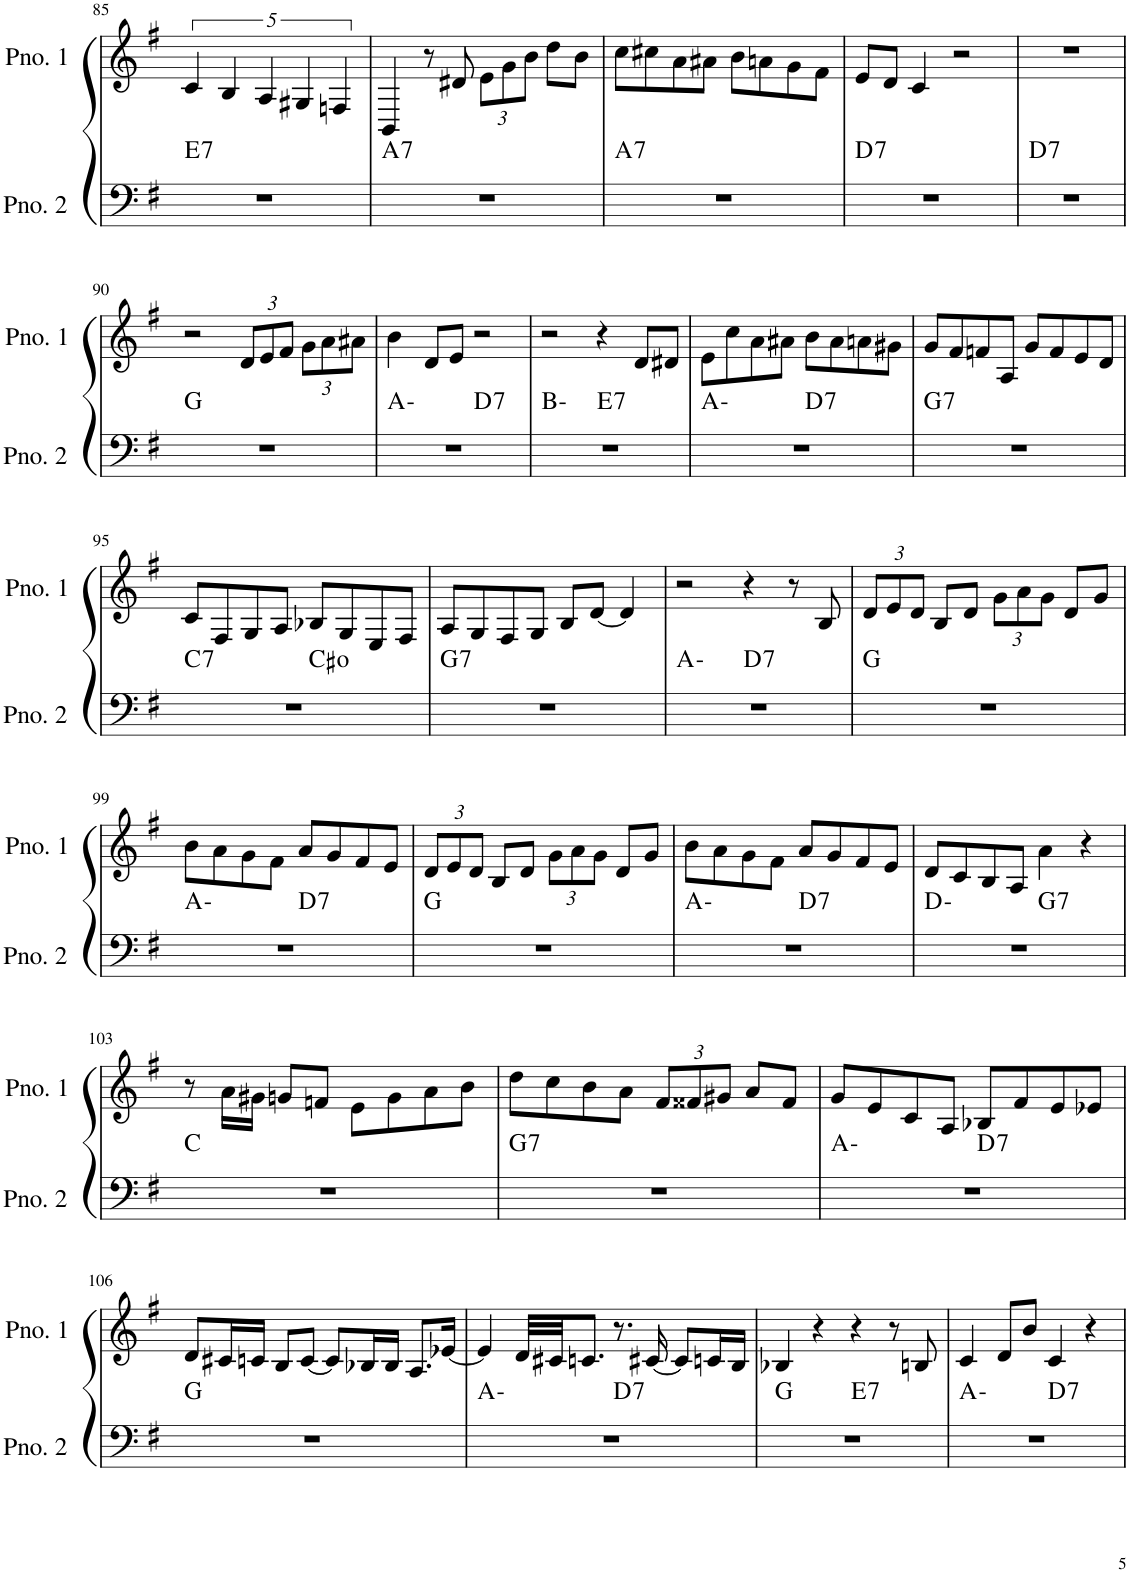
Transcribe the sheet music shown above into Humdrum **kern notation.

**kern	**harte	**kern
*part2	*part2	*part1
*staff2	*	*staff1
*I"ピアノ 2	*	*I"ピアノ 1
!!LO:PB:g=z
*clefF4	*	*clefG2
*k[f#]	*	*k[f#]
*M4/4	*	*M4/4
=85	=85	=85
!	!LO:H:kt=7	!
1r	E:7	5c/
.	.	5B/
.	.	5A/
.	.	5G#X/
.	.	5Fn/
=86	=86	=86
!	!LO:H:kt=7	!
1r	A:7	4BB/
.	.	8r
.	.	8d#X/
*	*	*Xbrackettup
.	.	12e\L
.	.	12g\
.	.	12b\J
.	.	8dd\L
.	.	8b\J
=87	=87	=87
!	!LO:H:kt=7	!
1r	A:7	8cc\L
.	.	8cc#X\
.	.	8a\
.	.	8a#X\J
.	.	8b\L
.	.	8an\
.	.	8g\
.	.	8f#\J
=88	=88	=88
!	!LO:H:kt=7	!
1r	D:7	8e/L
.	.	8d/J
.	.	4c/
.	.	2r
=89	=89	=89
!	!LO:H:kt=7	!
1r	D:7	1r
!!LO:LB:g=z
=90	=90	=90
1r	G:maj	2r
.	.	12d/L
.	.	12e/
.	.	12f#/J
.	.	12g\L
.	.	12a\
.	.	12a#X\J
=91	=91	=91
*^	*	*
1r	2ryy	A:min	4b\
.	.	.	8d/L
.	.	.	8e/J
!	!	!LO:H:kt=7	!
.	2ryy	D:7	2r
=92	=92	=92	=92
1r	2ryy	B:min	2r
!	!	!LO:H:kt=7	!
.	2ryy	E:7	4r
.	.	.	8d/L
.	.	.	8d#X/J
=93	=93	=93	=93
1r	2ryy	A:min	8e\L
.	.	.	8cc\
.	.	.	8a\
.	.	.	8a#X\J
!	!	!LO:H:kt=7	!
.	2ryy	D:7	8b\L
.	.	.	8a#\
.	.	.	8an\
.	.	.	8g#X\J
=94	=94	=94	=94
!	!	!LO:H:kt=7	!
*v	*v	*	*
1r	G:7	8g/L
.	.	8f#/
.	.	8fn/
.	.	8A/J
.	.	8g/L
.	.	8f/
.	.	8e/
.	.	8d/J
!!LO:LB:g=z
=95	=95	=95
!	!LO:H:kt=7	!
*^	*	*
1r	2ryy	C:7	8c/L
.	.	.	8F#/
.	.	.	8G/
.	.	.	8A/J
.	2ryy	C#:dim	8B-X/L
.	.	.	8G/
.	.	.	8E/
.	.	.	8F#/J
=96	=96	=96	=96
!	!	!LO:H:kt=7	!
*v	*v	*	*
1r	G:7	8A/L
.	.	8G/
.	.	8F#/
.	.	8G/J
.	.	8B/L
.	.	[8d/J
.	.	4d/]
=97	=97	=97
*^	*	*
1r	2ryy	A:min	2r
!	!	!LO:H:kt=7	!
.	2ryy	D:7	4r
.	.	.	8r
.	.	.	8B/
*v	*v	*	*
=98	=98	=98
1r	G:maj	12d/L
.	.	12e/
.	.	12d/J
.	.	8B/L
.	.	8d/J
.	.	12g\L
.	.	12a\
.	.	12g\J
.	.	8d/L
.	.	8g/J
!!LO:LB:g=z
=99	=99	=99
*^	*	*
1r	2ryy	A:min	8b\L
.	.	.	8a\
.	.	.	8g\
.	.	.	8f#\J
!	!	!LO:H:kt=7	!
.	2ryy	D:7	8a/L
.	.	.	8g/
.	.	.	8f#/
.	.	.	8e/J
*v	*v	*	*
=100	=100	=100
1r	G:maj	12d/L
.	.	12e/
.	.	12d/J
.	.	8B/L
.	.	8d/J
.	.	12g\L
.	.	12a\
.	.	12g\J
.	.	8d/L
.	.	8g/J
=101	=101	=101
*^	*	*
1r	2ryy	A:min	8b\L
.	.	.	8a\
.	.	.	8g\
.	.	.	8f#\J
!	!	!LO:H:kt=7	!
.	2ryy	D:7	8a/L
.	.	.	8g/
.	.	.	8f#/
.	.	.	8e/J
=102	=102	=102	=102
1r	2ryy	D:min	8d/L
.	.	.	8c/
.	.	.	8B/
.	.	.	8A/J
!	!	!LO:H:kt=7	!
.	2ryy	G:7	4a\
.	.	.	4r
*v	*v	*	*
!!LO:LB:g=z
=103	=103	=103
1r	C:maj	8r
.	.	16a\LL
.	.	16g#X\JJ
.	.	8gn/L
.	.	8fn/J
.	.	8e\L
.	.	8g\
.	.	8a\
.	.	8b\J
=104	=104	=104
!	!LO:H:kt=7	!
1r	G:7	8dd\L
.	.	8cc\
.	.	8b\
.	.	8a\J
.	.	12f#/L
.	.	12f##X/
.	.	12g#X/J
.	.	8a/L
.	.	8f##/J
=105	=105	=105
*^	*	*
1r	2ryy	A:min	8g/L
.	.	.	8e/
.	.	.	8c/
.	.	.	8A/J
!	!	!LO:H:kt=7	!
.	2ryy	D:7	8B-X/L
.	.	.	8f#/
.	.	.	8e/
.	.	.	8e-X/J
*v	*v	*	*
!!LO:LB:g=z
=106	=106	=106
1r	G:maj	8d/L
.	.	16c#X/L
.	.	16cn/JJ
.	.	8B/L
.	.	[8c/J
.	.	8c/L]
.	.	16B-X/L
.	.	16B-/JJ
.	.	8.A/L
.	.	[16e-X/Jk
=107	=107	=107
*^	*	*
1r	2ryy	A:min	4e-/]
.	.	.	32d/LLL
.	.	.	32c#X/JJ
.	.	.	8.cn/J
!	!	!LO:H:kt=7	!
.	2ryy	D:7	8.r
.	.	.	[16c#X/
.	.	.	8c#/L]
.	.	.	16cn/L
.	.	.	16B/JJ
=108	=108	=108	=108
1r	2ryy	G:maj	4B-X/
.	.	.	4r
!	!	!LO:H:kt=7	!
.	2ryy	E:7	4r
.	.	.	8r
.	.	.	8Bn/
=109	=109	=109	=109
1r	2ryy	A:min	4c/
.	.	.	8d/L
.	.	.	8b/J
!	!	!LO:H:kt=7	!
.	2ryy	D:7	4c/
.	.	.	4r
*v	*v	*	*
=	=	=
*-	*-	*-
